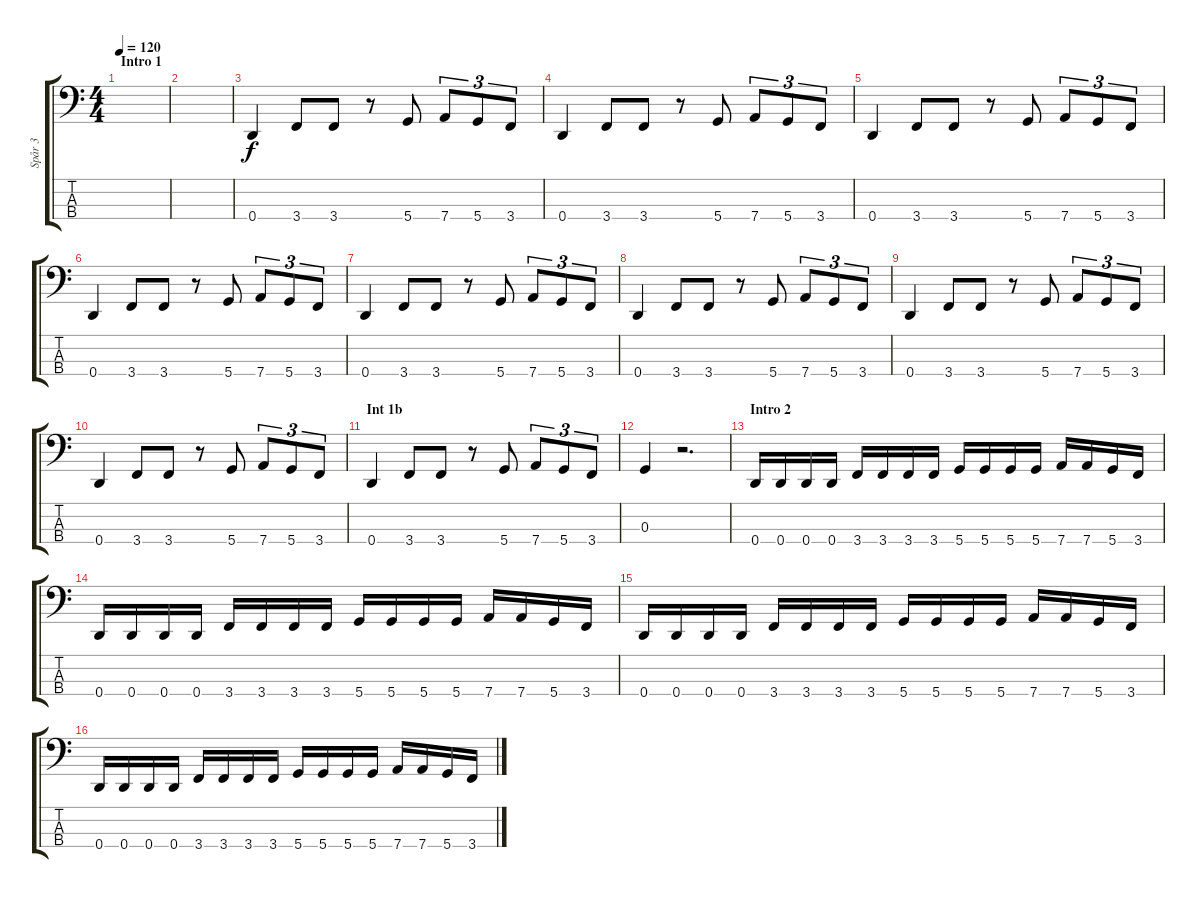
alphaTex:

\track ("Spår 3" "Spår 3") {instrument electricbassfinger}
\staff {score tabs}
\tuning (F2 C2 G1 D1) {hide}
\ts (4 4)
\section ("" "Intro 1")
\tempo 120
\clef f4
\ks c
|
|
0.4.4 3.4.8 3.4.8 r.8 5.4.8 7.4.8{tu (3 2)} 5.4.8{tu (3 2)} 3.4.8{tu (3 2)} |
0.4.4 3.4.8 3.4.8 r.8 5.4.8 7.4.8{tu (3 2)} 5.4.8{tu (3 2)} 3.4.8{tu (3 2)} |
0.4.4 3.4.8 3.4.8 r.8 5.4.8 7.4.8{tu (3 2)} 5.4.8{tu (3 2)} 3.4.8{tu (3 2)} |
0.4.4 3.4.8 3.4.8 r.8 5.4.8 7.4.8{tu (3 2)} 5.4.8{tu (3 2)} 3.4.8{tu (3 2)} |
0.4.4 3.4.8 3.4.8 r.8 5.4.8 7.4.8{tu (3 2)} 5.4.8{tu (3 2)} 3.4.8{tu (3 2)} |
0.4.4 3.4.8 3.4.8 r.8 5.4.8 7.4.8{tu (3 2)} 5.4.8{tu (3 2)} 3.4.8{tu (3 2)} |
0.4.4 3.4.8 3.4.8 r.8 5.4.8 7.4.8{tu (3 2)} 5.4.8{tu (3 2)} 3.4.8{tu (3 2)} |
0.4.4 3.4.8 3.4.8 r.8 5.4.8 7.4.8{tu (3 2)} 5.4.8{tu (3 2)} 3.4.8{tu (3 2)} |
\section ("" "Int 1b")
0.4.4 3.4.8 3.4.8 r.8 5.4.8 7.4.8{tu (3 2)} 5.4.8{tu (3 2)} 3.4.8{tu (3 2)} |
0.3.4 r.2{d} |
\section ("" "Intro 2")
0.4.16 0.4.16 0.4.16 0.4.16 3.4.16 3.4.16 3.4.16 3.4.16 5.4.16 5.4.16 5.4.16 5.4.16 7.4.16 7.4.16 5.4.16 3.4.16 |
0.4.16 0.4.16 0.4.16 0.4.16 3.4.16 3.4.16 3.4.16 3.4.16 5.4.16 5.4.16 5.4.16 5.4.16 7.4.16 7.4.16 5.4.16 3.4.16 |
0.4.16 0.4.16 0.4.16 0.4.16 3.4.16 3.4.16 3.4.16 3.4.16 5.4.16 5.4.16 5.4.16 5.4.16 7.4.16 7.4.16 5.4.16 3.4.16 |
0.4.16 0.4.16 0.4.16 0.4.16 3.4.16 3.4.16 3.4.16 3.4.16 5.4.16 5.4.16 5.4.16 5.4.16 7.4.16 7.4.16 5.4.16 3.4.16
